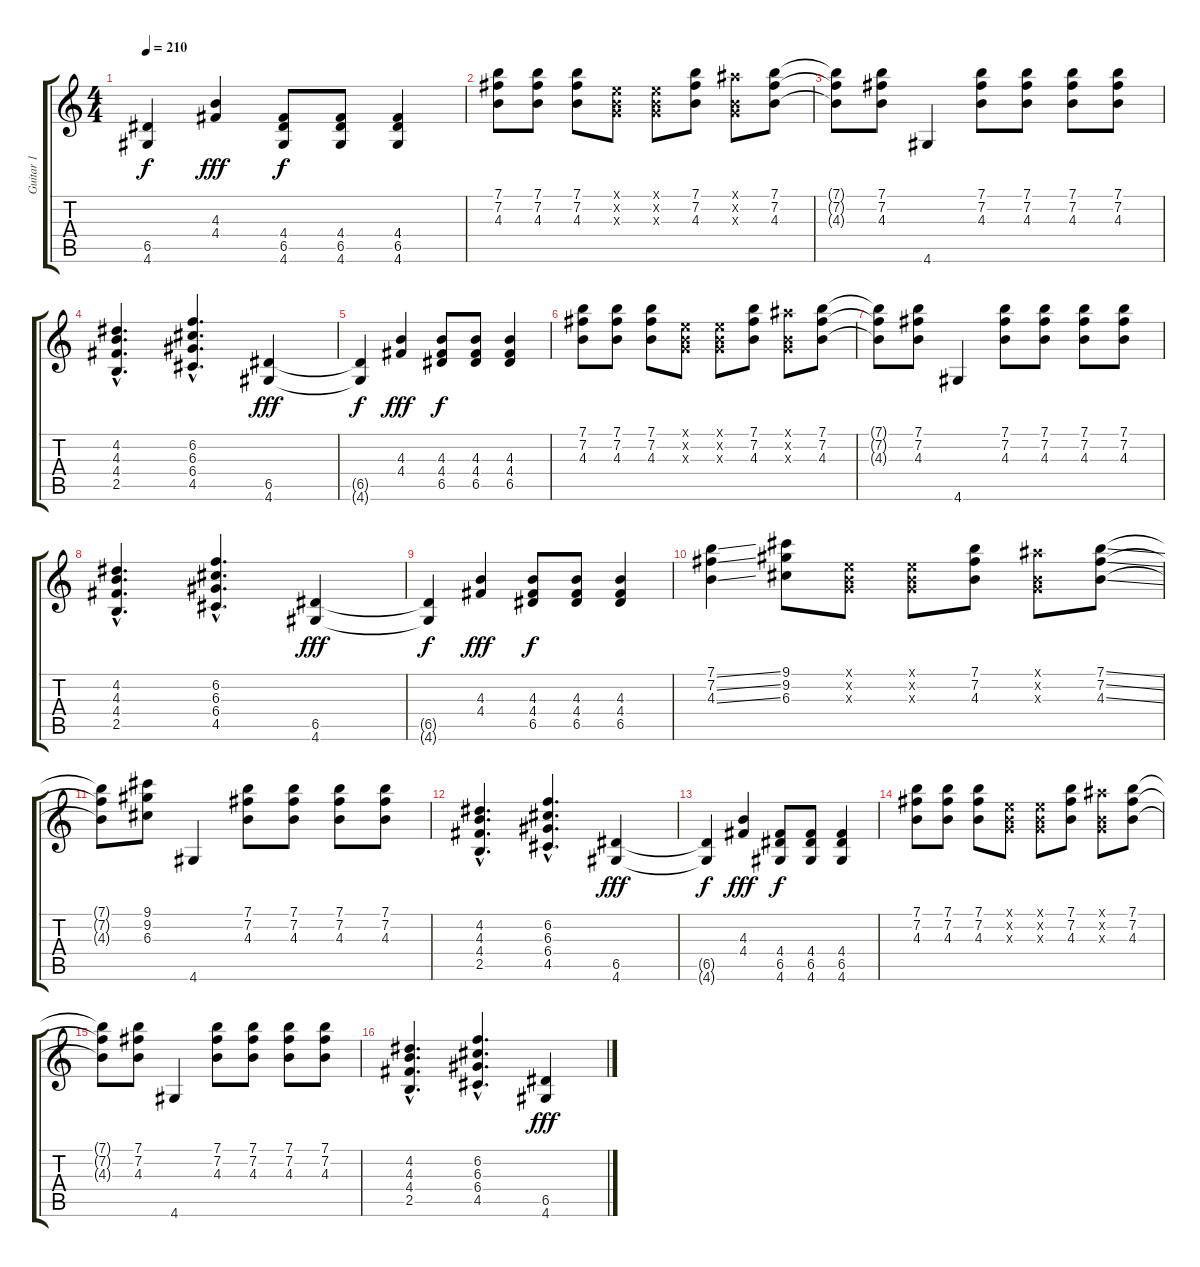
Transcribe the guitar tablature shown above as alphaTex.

\track ("Guitar 1" "Guitar 1") {instrument distortionguitar}
\staff {score tabs}
\tuning (E4 B3 G3 D3 A2 E2) {hide}
\ts (4 4)
\tempo 210
\clef g2
\ks c
(6.5{t} 4.6{t}).4{dy f} (4.3 4.4).4{dy fff} (4.4 6.5 4.6).8{dy f} (4.4 6.5 4.6).8 (4.4 6.5 4.6).4 |
(7.1 7.2 4.3).8 (7.1 7.2 4.3).8 (7.1 7.2 4.3).8 (0.1{x} 0.2{x} 0.3{x}).8 (0.1{x} 0.2{x} 0.3{x}).8 (7.1 7.2 4.3).8 (6.1{x} 0.2{x} 0.3{x}).8 (7.1 7.2 4.3).8 |
(7.1{t} 7.2{t} 4.3{t}).8 (7.1 7.2 4.3).8 4.6.4 (7.1 7.2 4.3).8 (7.1 7.2 4.3).8 (7.1 7.2 4.3).8 (7.1 7.2 4.3).8 |
(4.2{hac} 4.3{hac} 4.4{hac} 2.5{hac}).4{d} (6.2{hac} 6.3{hac} 6.4{hac} 4.5{hac}).4{d} (6.5 4.6).4{dy fff} |
(6.5{t} 4.6{t}).4{dy f} (4.3 4.4).4{dy fff} (4.3 4.4 6.5).8{dy f} (4.3 4.4 6.5).8 (4.3 4.4 6.5).4 |
(7.1 7.2 4.3).8 (7.1 7.2 4.3).8 (7.1 7.2 4.3).8 (0.1{x} 0.2{x} 0.3{x}).8 (0.1{x} 0.2{x} 0.3{x}).8 (7.1 7.2 4.3).8 (6.1{x} 0.2{x} 0.3{x}).8 (7.1 7.2 4.3).8 |
(7.1{t} 7.2{t} 4.3{t}).8 (7.1 7.2 4.3).8 4.6.4 (7.1 7.2 4.3).8 (7.1 7.2 4.3).8 (7.1 7.2 4.3).8 (7.1 7.2 4.3).8 |
(4.2{hac} 4.3{hac} 4.4{hac} 2.5{hac}).4{d} (6.2{hac} 6.3{hac} 6.4{hac} 4.5{hac}).4{d} (6.5 4.6).4{dy fff} |
(6.5{t} 4.6{t}).4{dy f} (4.3 4.4).4{dy fff} (4.3 4.4 6.5).8{dy f} (4.3 4.4 6.5).8 (4.3 4.4 6.5).4 |
(7.1{ss} 7.2{ss} 4.3{ss}).4 (9.1 9.2 6.3).8 (0.1{x} 0.2{x} 0.3{x}).8 (0.1{x} 0.2{x} 0.3{x}).8 (7.1 7.2 4.3).8 (6.1{x} 0.2{x} 0.3{x}).8 (7.1{ss} 7.2{ss} 4.3{ss}).8 |
(7.1{t} 7.2{t} 4.3{t}).8 (9.1 9.2 6.3).8 4.6.4 (7.1 7.2 4.3).8 (7.1 7.2 4.3).8 (7.1 7.2 4.3).8 (7.1 7.2 4.3).8 |
(4.2{hac} 4.3{hac} 4.4{hac} 2.5{hac}).4{d} (6.2{hac} 6.3{hac} 6.4{hac} 4.5{hac}).4{d} (6.5 4.6).4{dy fff} |
(6.5{t} 4.6{t}).4{dy f} (4.3 4.4).4{dy fff} (4.4 6.5 4.6).8{dy f} (4.4 6.5 4.6).8 (4.4 6.5 4.6).4 |
(7.1 7.2 4.3).8 (7.1 7.2 4.3).8 (7.1 7.2 4.3).8 (0.1{x} 0.2{x} 0.3{x}).8 (0.1{x} 0.2{x} 0.3{x}).8 (7.1 7.2 4.3).8 (6.1{x} 0.2{x} 0.3{x}).8 (7.1 7.2 4.3).8 |
(7.1{t} 7.2{t} 4.3{t}).8 (7.1 7.2 4.3).8 4.6.4 (7.1 7.2 4.3).8 (7.1 7.2 4.3).8 (7.1 7.2 4.3).8 (7.1 7.2 4.3).8 |
(4.2{hac} 4.3{hac} 4.4{hac} 2.5{hac}).4{d} (6.2{hac} 6.3{hac} 6.4{hac} 4.5{hac}).4{d} (6.5 4.6).4{dy fff}
